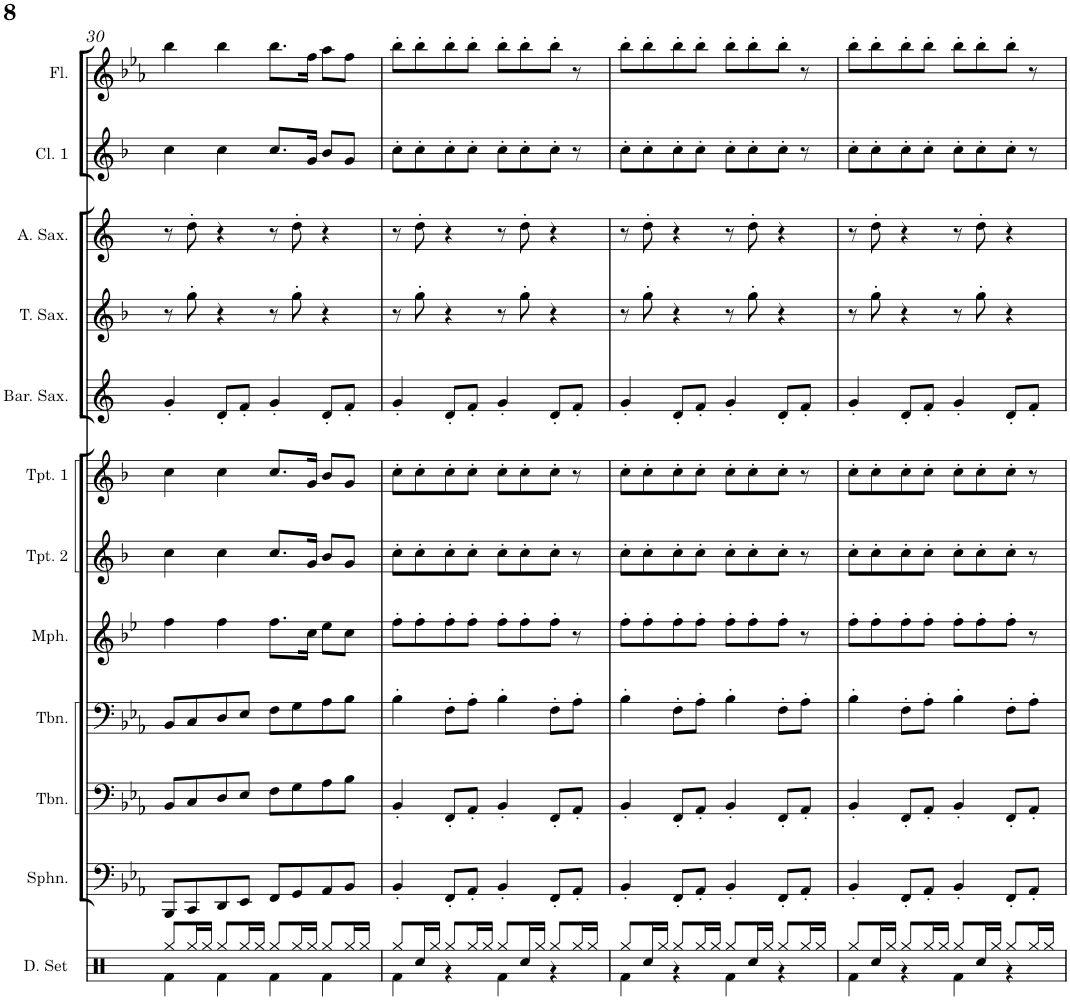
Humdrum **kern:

**kern	**kern	**kern	**kern	**kern	**kern	**kern	**kern	**kern	**kern	**kern	**kern
*part12	*part11	*part10	*part9	*part8	*part7	*part6	*part5	*part4	*part3	*part2	*part1
*staff12	*staff11	*staff10	*staff9	*staff8	*staff7	*staff6	*staff5	*staff4	*staff3	*staff2	*staff1
*I"Drumset	*I"Sousaphone	*I"Trombone	*I"Trombone	*I"Mellophone	*I"Trumpet 2	*I"Trumpet 1	*I"Baritone Sax	*I"Tenor Sax	*I"Alto Sax	*I"Clarinet 1	*I"Flute
*I'D. Set	*I'Sphn.	*I'Tbn.	*I'Tbn.	*I'Mph.	*I'Tpt. 2	*I'Tpt. 1	*I'Bar. Sax.	*I'T. Sax.	*I'A. Sax.	*I'Cl. 1	*I'Fl.
!!LO:PB:g=z
*clefX	*clefF4	*clefF4	*clefF4	*clefG2	*clefG2	*clefG2	*clefG2	*clefG2	*clefG2	*clefG2	*clefG2
*	*	*	*	*Trd4c7	*Trd1c2	*Trd1c2	*Trd12c21	*Trd8c14	*Trd5c9	*Trd1c2	*
*k[]	*k[b-e-a-]	*k[b-e-a-]	*k[b-e-a-]	*k[b-e-]	*k[b-]	*k[b-]	*k[]	*k[b-]	*k[]	*k[b-]	*k[b-e-a-]
*M4/4	*M4/4	*M4/4	*M4/4	*M4/4	*M4/4	*M4/4	*M4/4	*M4/4	*M4/4	*M4/4	*M4/4
=30	=30	=30	=30	=30	=30	=30	=30	=30	=30	=30	=30
*^	*	*	*	*	*	*	*	*	*	*	*
8Rgg/L	4Rf\	8BBB-/L	8BB-/L	8BB-/L	4ff\	4cc\	4cc\	4g'/	8r	8r	4cc\	4bb-\
16Rgg/L	.	8CC/	8C/	8C/	.	.	.	.	8gg'\	8dd'\	.	.
16Rgg/JJ	.	.	.	.	.	.	.	.	.	.	.	.
8Rgg/L	4Rf\	8DD/	8D/	8D/	4ff\	4cc\	4cc\	8d'/L	4r	4r	4cc\	4bb-\
16Rgg/L	.	8EE-/J	8E-/J	8E-/J	.	.	.	8f'/J	.	.	.	.
16Rgg/JJ	.	.	.	.	.	.	.	.	.	.	.	.
8Rgg/L	4Rf\	8FF/L	8F\L	8F\L	8.ff\L	8.cc/L	8.cc/L	4g'/	8r	8r	8.cc/L	8.bb-\L
16Rgg/L	.	8GG/	8G\	8G\	.	.	.	.	8gg'\	8dd'\	.	.
16Rgg/JJ	.	.	.	.	16cc\Jk	16g/Jk	16g/Jk	.	.	.	16g/Jk	16ff\Jk
8Rgg/L	4Rf\	8AA-/	8A-\	8A-\	8ee-\L	8b-/L	8b-/L	8d'/L	4r	4r	8b-/L	8aa-\L
16Rgg/L	.	8BB-/J	8B-\J	8B-\J	8cc\J	8g/J	8g/J	8f'/J	.	.	8g/J	8ff\J
16Rgg/JJ	.	.	.	.	.	.	.	.	.	.	.	.
=31	=31	=31	=31	=31	=31	=31	=31	=31	=31	=31	=31	=31
8Rgg/L	4Rf\	4BB-'/	4BB-'/	4B-'\	8ff'\L	8cc'\L	8cc'\L	4g'/	8r	8r	8cc'\L	8bb-'\L
16Rcc/L	.	.	.	.	8ff'\	8cc'\	8cc'\	.	8gg'\	8dd'\	8cc'\	8bb-'\
16Rgg/JJ	.	.	.	.	.	.	.	.	.	.	.	.
8Rgg/L	4r	8FF'/L	8FF'/L	8F'\L	8ff'\	8cc'\	8cc'\	8d'/L	4r	4r	8cc'\	8bb-'\
16Rgg/L	.	8AA-'/J	8AA-'/J	8A-'\J	8ff'\J	8cc'\J	8cc'\J	8f'/J	.	.	8cc'\J	8bb-'\J
16Rgg/JJ	.	.	.	.	.	.	.	.	.	.	.	.
8Rgg/L	4Rf\	4BB-'/	4BB-'/	4B-'\	8ff'\L	8cc'\L	8cc'\L	4g'/	8r	8r	8cc'\L	8bb-'\L
16Rcc/L	.	.	.	.	8ff'\	8cc'\	8cc'\	.	8gg'\	8dd'\	8cc'\	8bb-'\
16Rgg/JJ	.	.	.	.	.	.	.	.	.	.	.	.
8Rgg/L	4r	8FF'/L	8FF'/L	8F'\L	8ff'\J	8cc'\J	8cc'\J	8d'/L	4r	4r	8cc'\J	8bb-'\J
16Rgg/L	.	8AA-'/J	8AA-'/J	8A-'\J	8r	8r	8r	8f'/J	.	.	8r	8r
16Rgg/JJ	.	.	.	.	.	.	.	.	.	.	.	.
=32	=32	=32	=32	=32	=32	=32	=32	=32	=32	=32	=32	=32
8Rgg/L	4Rf\	4BB-'/	4BB-'/	4B-'\	8ff'\L	8cc'\L	8cc'\L	4g'/	8r	8r	8cc'\L	8bb-'\L
16Rcc/L	.	.	.	.	8ff'\	8cc'\	8cc'\	.	8gg'\	8dd'\	8cc'\	8bb-'\
16Rgg/JJ	.	.	.	.	.	.	.	.	.	.	.	.
8Rgg/L	4r	8FF'/L	8FF'/L	8F'\L	8ff'\	8cc'\	8cc'\	8d'/L	4r	4r	8cc'\	8bb-'\
16Rgg/L	.	8AA-'/J	8AA-'/J	8A-'\J	8ff'\J	8cc'\J	8cc'\J	8f'/J	.	.	8cc'\J	8bb-'\J
16Rgg/JJ	.	.	.	.	.	.	.	.	.	.	.	.
8Rgg/L	4Rf\	4BB-'/	4BB-'/	4B-'\	8ff'\L	8cc'\L	8cc'\L	4g'/	8r	8r	8cc'\L	8bb-'\L
16Rcc/L	.	.	.	.	8ff'\	8cc'\	8cc'\	.	8gg'\	8dd'\	8cc'\	8bb-'\
16Rgg/JJ	.	.	.	.	.	.	.	.	.	.	.	.
8Rgg/L	4r	8FF'/L	8FF'/L	8F'\L	8ff'\J	8cc'\J	8cc'\J	8d'/L	4r	4r	8cc'\J	8bb-'\J
16Rgg/L	.	8AA-'/J	8AA-'/J	8A-'\J	8r	8r	8r	8f'/J	.	.	8r	8r
16Rgg/JJ	.	.	.	.	.	.	.	.	.	.	.	.
=33	=33	=33	=33	=33	=33	=33	=33	=33	=33	=33	=33	=33
8Rgg/L	4Rf\	4BB-'/	4BB-'/	4B-'\	8ff'\L	8cc'\L	8cc'\L	4g'/	8r	8r	8cc'\L	8bb-'\L
16Rcc/L	.	.	.	.	8ff'\	8cc'\	8cc'\	.	8gg'\	8dd'\	8cc'\	8bb-'\
16Rgg/JJ	.	.	.	.	.	.	.	.	.	.	.	.
8Rgg/L	4r	8FF'/L	8FF'/L	8F'\L	8ff'\	8cc'\	8cc'\	8d'/L	4r	4r	8cc'\	8bb-'\
16Rgg/L	.	8AA-'/J	8AA-'/J	8A-'\J	8ff'\J	8cc'\J	8cc'\J	8f'/J	.	.	8cc'\J	8bb-'\J
16Rgg/JJ	.	.	.	.	.	.	.	.	.	.	.	.
8Rgg/L	4Rf\	4BB-'/	4BB-'/	4B-'\	8ff'\L	8cc'\L	8cc'\L	4g'/	8r	8r	8cc'\L	8bb-'\L
16Rcc/L	.	.	.	.	8ff'\	8cc'\	8cc'\	.	8gg'\	8dd'\	8cc'\	8bb-'\
16Rgg/JJ	.	.	.	.	.	.	.	.	.	.	.	.
8Rgg/L	4r	8FF'/L	8FF'/L	8F'\L	8ff'\J	8cc'\J	8cc'\J	8d'/L	4r	4r	8cc'\J	8bb-'\J
16Rgg/L	.	8AA-'/J	8AA-'/J	8A-'\J	8r	8r	8r	8f'/J	.	.	8r	8r
16Rgg/JJ	.	.	.	.	.	.	.	.	.	.	.	.
*v	*v	*	*	*	*	*	*	*	*	*	*	*
=	=	=	=	=	=	=	=	=	=	=	=
*-	*-	*-	*-	*-	*-	*-	*-	*-	*-	*-	*-
